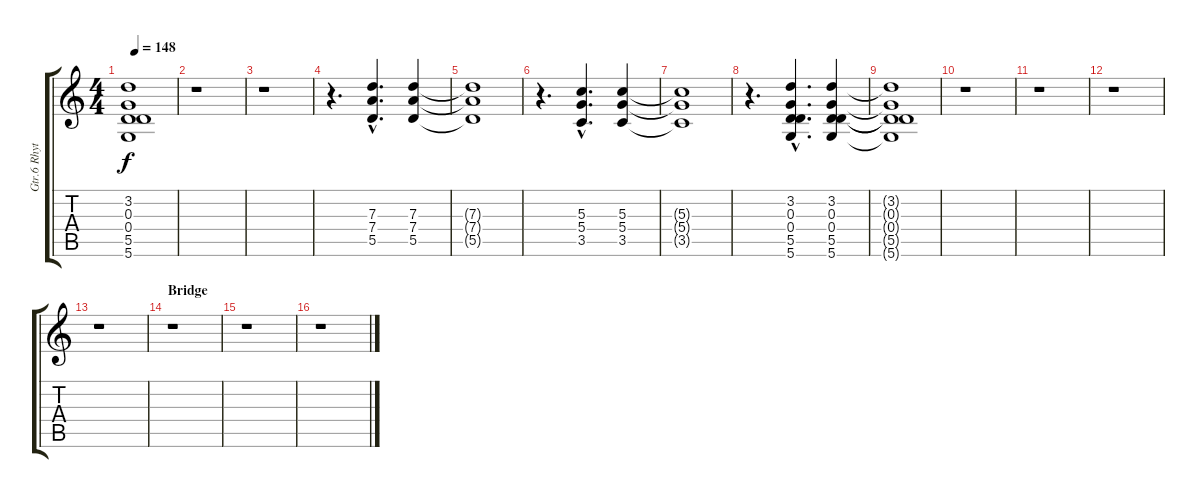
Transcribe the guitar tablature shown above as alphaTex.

\track ("Gtr.6 Rhytm Fills" "Gtr.6 Rhyt") {instrument overdrivenguitar}
\staff {score tabs}
\tuning (E4 B3 G3 D3 A2 D2) {hide}
\ts (4 4)
\tempo 148
\clef g2
\ks c
(3.2{t} 0.3{t} 0.4{t} 5.5{t} 5.6{t}).1{dy f} |
r.1 |
r.1 |
r.4{d} (7.3{hac} 7.4{hac} 5.5{hac}).4{d} (7.3 7.4 5.5).4 |
(7.3{t} 7.4{t} 5.5{t}).1 |
r.4{d} (5.3{hac} 5.4{hac} 3.5{hac}).4{d} (5.3 5.4 3.5).4 |
(5.3{t} 5.4{t} 3.5{t}).1 |
r.4{d} (3.2{hac} 0.3{hac} 0.4{hac} 5.5{hac} 5.6{hac}).4{d} (3.2 0.3 0.4 5.5 5.6).4 |
(3.2{t} 0.3{t} 0.4{t} 5.5{t} 5.6{t}).1 |
r.1 |
r.1 |
r.1 |
r.1 |
\section ("" "Bridge")
r.1 |
r.1 |
r.1
